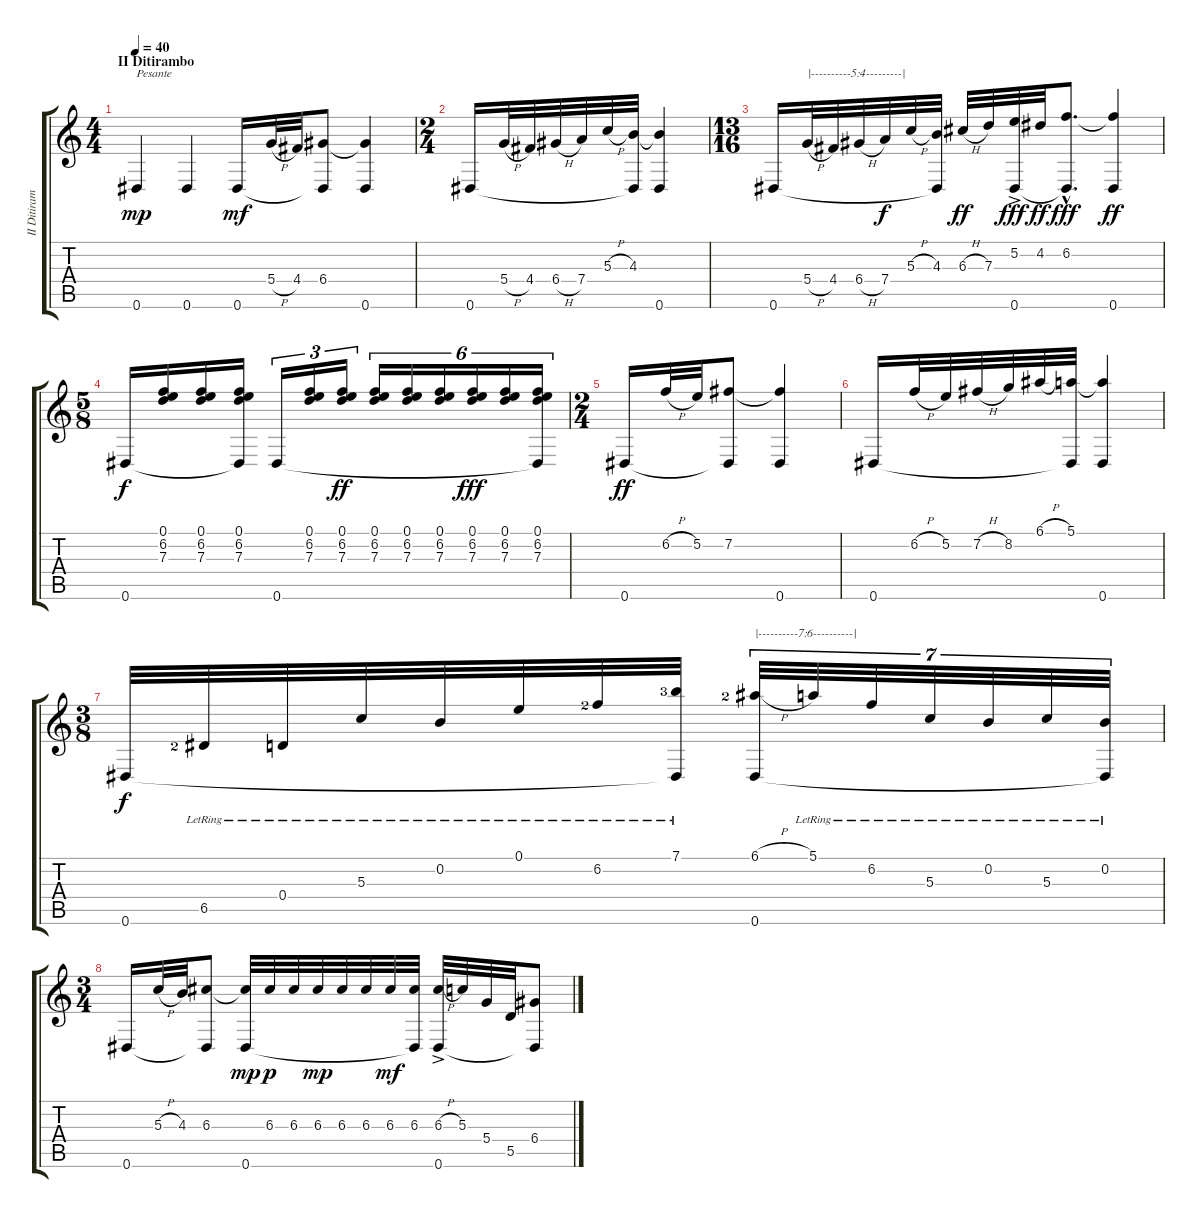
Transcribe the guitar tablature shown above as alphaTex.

\track ("II Ditirambo" "II Ditiram") {instrument acousticguitarnylon}
\staff {score tabs}
\tuning (E4 B3 G3 D3 A2 Eb2) {hide}
\ts (4 4)
\section ("" "II Ditirambo")
\tempo 40
\clef g2
\ks c
0.6.4{txt "Pesante" dy mp} 0.6.4 0.6.16{dy mf} 5.4{h}.32 4.4.32 (6.4 0.6{t}).8 (6.4{t} 0.6).4 |
\ts (2 4)
0.6.16 5.4{h}.32 4.4.32 6.4{h}.32 7.4.32 5.3{h}.32 (4.3 0.6{t}).32 (4.3{t} 0.6).4 |
\ts (13 16)
0.6.16 5.4{h}.32{txt "|----------5:4---------|"} 4.4.32 6.4{h}.32 7.4.32{dy f} 5.3{h}.32 (4.3 0.6{t}).32 6.3{h}.32{dy ff} 7.3.32 (5.2{ac} 0.6).32{dy fff} 4.2.32{dy ff} (6.2{hac} 0.6{hac t}).8{d dy fff} (6.2{t} 0.6).4{dy ff} |
\ts (5 8)
0.6.16{dy f} (0.1 6.2 7.3).16 (0.1 6.2 7.3).16 (0.1 6.2 7.3 0.6{t}).16 0.6.16{tu (3 2)} (0.1 6.2 7.3).16{tu (3 2)} (0.1 6.2 7.3).16{tu (3 2) dy ff} (0.1 6.2 7.3).16{tu (6 4)} (0.1 6.2 7.3).16{tu (6 4)} (0.1 6.2 7.3).16{tu (6 4)} (0.1 6.2 7.3).16{tu (6 4) dy fff} (0.1 6.2 7.3).16{tu (6 4)} (0.1 6.2 7.3 0.6{t}).16{tu (6 4)} |
\ts (2 4)
0.6.16{dy ff} 6.2{h}.32 5.2.32 (7.2 0.6{t}).8 (7.2{t} 0.6).4 |
0.6.16 6.2{h}.32 5.2.32 7.2{h}.32 8.2.32 6.1{h}.32 (5.1 0.6{t}).32 (5.1{t} 0.6).4 |
\ts (3 8)
0.6.32{dy f} 6.5{lr lf 3}.32 0.4{lr}.32 5.3{lr}.32 0.2{lr}.32 0.1{lr}.32 6.2{lr lf 3}.32 (7.1{lr lf 4} 0.6{t}).32 (6.1{h lf 3} 0.6).32{tu (7 4) txt "|----------7:6----------|"} 5.1{lr}.32{tu (7 4)} 6.2{lr}.32{tu (7 4)} 5.3{lr}.32{tu (7 4)} 0.2{lr}.32{tu (7 4)} 5.3{lr}.32{tu (7 4)} (0.2{lr} 0.6{t}).32{tu (7 4)} |
\ts (3 4)
0.6.16 5.3{h}.32 4.3.32 (6.3 0.6{t}).8 (6.3{t} 0.6).32{dy mp} 6.3.32{dy p} 6.3.32 6.3.32{dy mp} 6.3.32 6.3.32 6.3.32{dy mf} (6.3 0.6{t}).32 (6.3{h ac} 0.6).32 5.3.32 5.4.32 5.5.32 (6.4 0.6{t}).8
